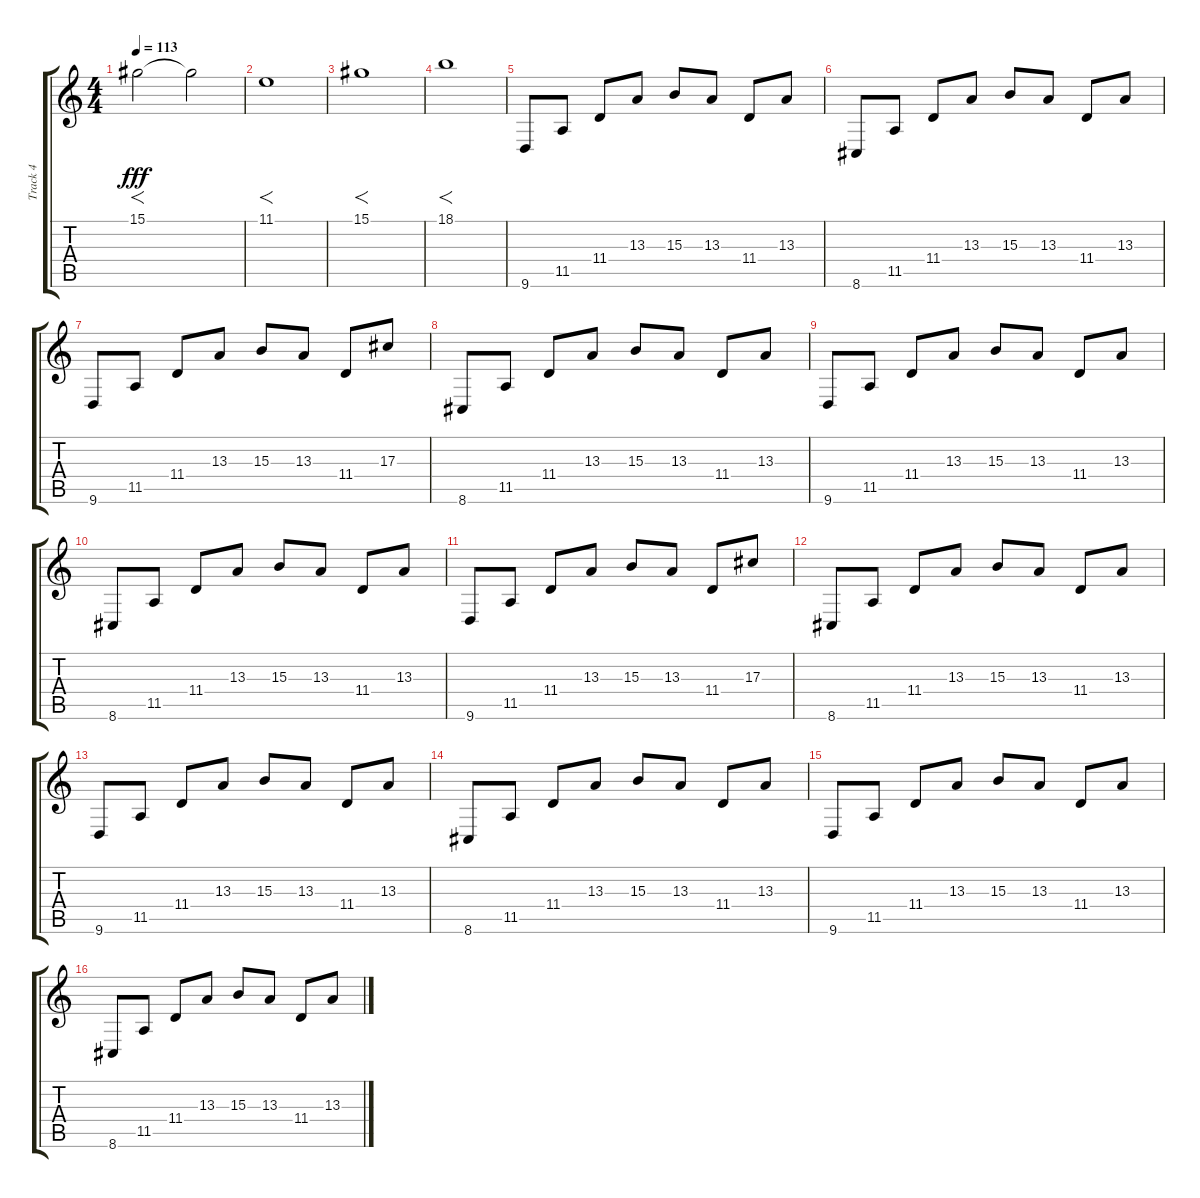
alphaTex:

\track ("Track 4" "Track 4") {instrument lead1square}
\staff {score tabs}
\tuning (F4 C4 Ab3 Eb3 Bb2 F2) {hide}
\ts (4 4)
\tempo 113
\clef g2
\ks c
15.1.2{f dy fff} 15.1{t}.2 |
11.1.1{f} |
15.1.1{f} |
18.1.1{f} |
9.6.8 11.5.8 11.4.8 13.3.8 15.3.8 13.3.8 11.4.8 13.3.8 |
8.6.8 11.5.8 11.4.8 13.3.8 15.3.8 13.3.8 11.4.8 13.3.8 |
9.6.8 11.5.8 11.4.8 13.3.8 15.3.8 13.3.8 11.4.8 17.3.8 |
8.6.8 11.5.8 11.4.8 13.3.8 15.3.8 13.3.8 11.4.8 13.3.8 |
9.6.8 11.5.8 11.4.8 13.3.8 15.3.8 13.3.8 11.4.8 13.3.8 |
8.6.8 11.5.8 11.4.8 13.3.8 15.3.8 13.3.8 11.4.8 13.3.8 |
9.6.8 11.5.8 11.4.8 13.3.8 15.3.8 13.3.8 11.4.8 17.3.8 |
8.6.8 11.5.8 11.4.8 13.3.8 15.3.8 13.3.8 11.4.8 13.3.8 |
9.6.8 11.5.8 11.4.8 13.3.8 15.3.8 13.3.8 11.4.8 13.3.8 |
8.6.8 11.5.8 11.4.8 13.3.8 15.3.8 13.3.8 11.4.8 13.3.8 |
9.6.8 11.5.8 11.4.8 13.3.8 15.3.8 13.3.8 11.4.8 13.3.8 |
8.6.8 11.5.8 11.4.8 13.3.8 15.3.8 13.3.8 11.4.8 13.3.8
